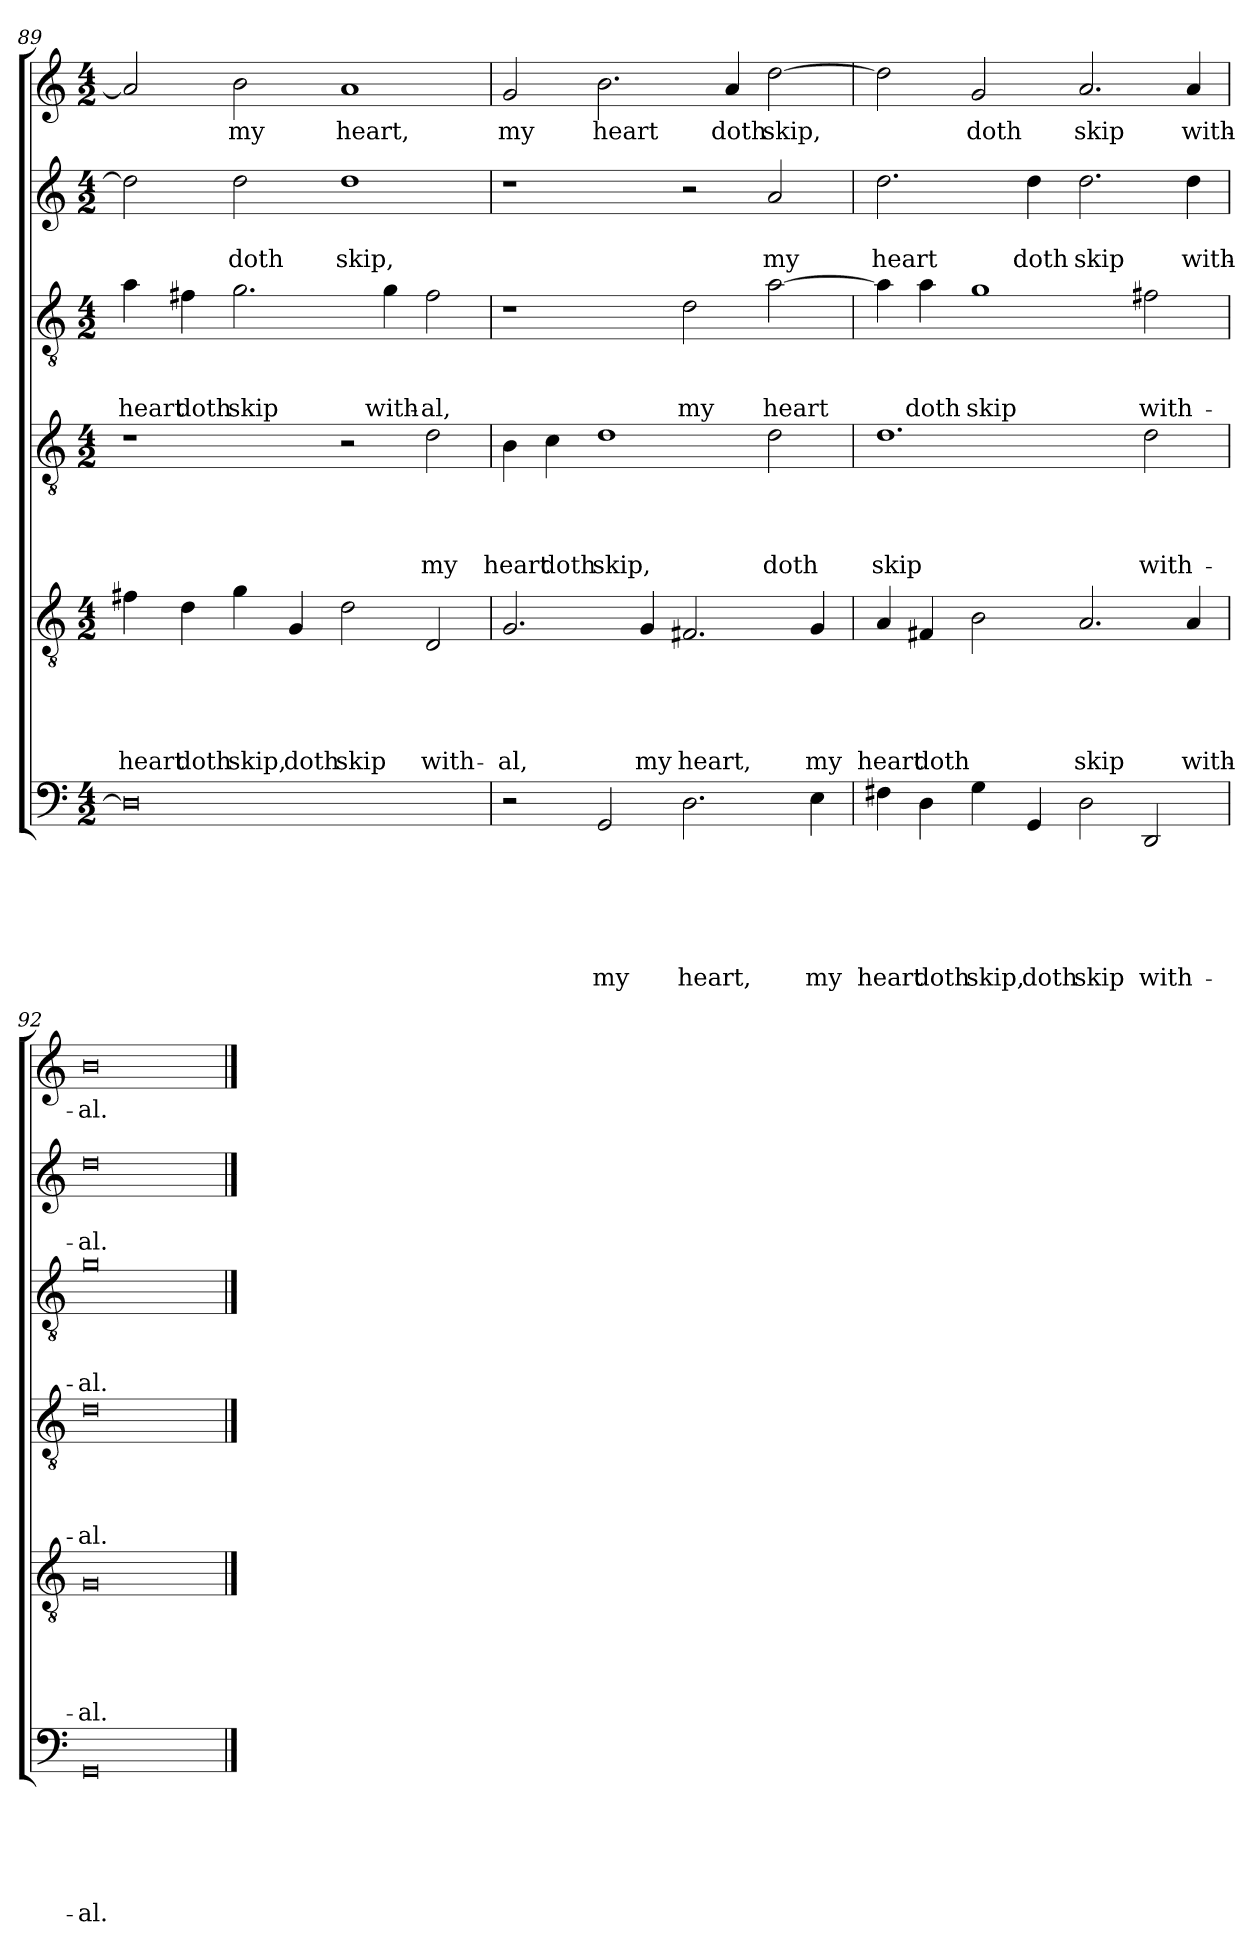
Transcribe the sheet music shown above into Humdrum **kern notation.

**kern	**text	**text	**text	**text	**text	**text	**kern	**text	**text	**text	**text	**text	**kern	**text	**text	**text	**text	**kern	**text	**text	**text	**kern	**text	**text	**kern	**text
*part6	*part6	*part6	*part6	*part6	*part6	*part6	*part5	*part5	*part5	*part5	*part5	*part5	*part4	*part4	*part4	*part4	*part4	*part3	*part3	*part3	*part3	*part2	*part2	*part2	*part1	*part1
*staff6	*staff6	*staff6	*staff6	*staff6	*staff6	*staff6	*staff5	*staff5	*staff5	*staff5	*staff5	*staff5	*staff4	*staff4	*staff4	*staff4	*staff4	*staff3	*staff3	*staff3	*staff3	*staff2	*staff2	*staff2	*staff1	*staff1
!!LO:LB:g=z
*clefF4	*	*	*	*	*	*	*clefGv2	*	*	*	*	*	*clefGv2	*	*	*	*	*clefGv2	*	*	*	*clefG2	*	*	*clefG2	*
*k[]	*	*	*	*	*	*	*k[]	*	*	*	*	*	*k[]	*	*	*	*	*k[]	*	*	*	*k[]	*	*	*k[]	*
*C:	*	*	*	*	*	*	*C:	*	*	*	*	*	*C:	*	*	*	*	*C:	*	*	*	*C:	*	*	*C:	*
*M4/2	*	*	*	*	*	*	*M4/2	*	*	*	*	*	*M4/2	*	*	*	*	*M4/2	*	*	*	*M4/2	*	*	*M4/2	*
=89	=89	=89	=89	=89	=89	=89	=89	=89	=89	=89	=89	=89	=89	=89	=89	=89	=89	=89	=89	=89	=89	=89	=89	=89	=89	=89
!	!	!	!	!	!	!	!	!	!	!	!	!LO:LY:b	!	!	!	!	!	!	!	!	!LO:LY:b	!	!	!	!	!
0D]	.	.	.	.	.	.	4f#X\	.	.	.	.	heart	1r	.	.	.	.	4a\	.	.	heart	2dd\]	.	.	2a/]	.
!	!	!	!	!	!	!	!	!	!	!	!	!LO:LY:b	!	!	!	!	!	!	!	!	!LO:LY:b	!	!	!	!	!
.	.	.	.	.	.	.	4d\	.	.	.	.	doth	.	.	.	.	.	4f#X\	.	.	doth	.	.	.	.	.
!	!	!	!	!	!	!	!	!	!	!	!	!LO:LY:b	!	!	!	!	!	!	!	!	!LO:LY:b	!	!	!LO:LY:b	!	!LO:LY:b
.	.	.	.	.	.	.	4g\	.	.	.	.	skip,	.	.	.	.	.	2.g\	.	.	skip	2dd\	.	doth	2b\	my
!	!	!	!	!	!	!	!	!	!	!	!	!LO:LY:b	!	!	!	!	!	!	!	!	!	!	!	!	!	!
.	.	.	.	.	.	.	4G/	.	.	.	.	doth	.	.	.	.	.	.	.	.	.	.	.	.	.	.
!	!	!	!	!	!	!	!	!	!	!	!	!LO:LY:b	!	!	!	!	!	!	!	!	!	!	!	!LO:LY:b	!	!LO:LY:b
.	.	.	.	.	.	.	2d\	.	.	.	.	skip	2r	.	.	.	.	.	.	.	.	1dd	.	skip,	1a	heart,
!	!	!	!	!	!	!	!	!	!	!	!	!	!	!	!	!	!	!	!	!	!LO:LY:b	!	!	!	!	!
.	.	.	.	.	.	.	.	.	.	.	.	.	.	.	.	.	.	4g\	.	.	with-	.	.	.	.	.
!	!	!	!	!	!	!	!	!	!	!	!	!LO:LY:b	!	!	!	!	!LO:LY:b	!	!	!	!LO:LY:b	!	!	!	!	!
.	.	.	.	.	.	.	2D/	.	.	.	.	with-	2d\	.	.	.	my	2f#\	.	.	-al,	.	.	.	.	.
=90	=90	=90	=90	=90	=90	=90	=90	=90	=90	=90	=90	=90	=90	=90	=90	=90	=90	=90	=90	=90	=90	=90	=90	=90	=90	=90
!	!	!	!	!	!	!	!	!	!	!	!	!LO:LY:b	!	!	!	!	!LO:LY:b	!	!	!	!	!	!	!	!	!LO:LY:b
2r	.	.	.	.	.	.	2.G/	.	.	.	.	-al,	4B\	.	.	.	heart	1r	.	.	.	1r	.	.	2g/	my
!	!	!	!	!	!	!	!	!	!	!	!	!	!	!	!	!	!LO:LY:b	!	!	!	!	!	!	!	!	!
.	.	.	.	.	.	.	.	.	.	.	.	.	4c\	.	.	.	doth	.	.	.	.	.	.	.	.	.
!	!	!	!	!	!	!LO:LY:b	!	!	!	!	!	!	!	!	!	!	!LO:LY:b	!	!	!	!	!	!	!	!	!LO:LY:b
2GG/	.	.	.	.	.	my	.	.	.	.	.	.	1d	.	.	.	skip,	.	.	.	.	.	.	.	2.b\	heart
!	!	!	!	!	!	!	!	!	!	!	!	!LO:LY:b	!	!	!	!	!	!	!	!	!	!	!	!	!	!
.	.	.	.	.	.	.	4G/	.	.	.	.	my	.	.	.	.	.	.	.	.	.	.	.	.	.	.
!	!	!	!	!	!	!LO:LY:b	!	!	!	!	!	!LO:LY:b	!	!	!	!	!	!	!	!	!LO:LY:b	!	!	!	!	!
2.D\	.	.	.	.	.	heart,	2.F#X/	.	.	.	.	heart,	.	.	.	.	.	2d\	.	.	my	2r	.	.	.	.
!	!	!	!	!	!	!	!	!	!	!	!	!	!	!	!	!	!	!	!	!	!	!	!	!	!	!LO:LY:b
.	.	.	.	.	.	.	.	.	.	.	.	.	.	.	.	.	.	.	.	.	.	.	.	.	4a/	doth
!	!	!	!	!	!	!	!	!	!	!	!	!	!	!	!	!	!LO:LY:b	!	!	!	!LO:LY:b	!	!	!LO:LY:b	!	!LO:LY:b
.	.	.	.	.	.	.	.	.	.	.	.	.	2d\	.	.	.	doth	[2a\	.	.	heart	2a/	.	my	[2dd\	skip,
!	!	!	!	!	!	!LO:LY:b	!	!	!	!	!	!LO:LY:b	!	!	!	!	!	!	!	!	!	!	!	!	!	!
4E\	.	.	.	.	.	my	4G/	.	.	.	.	my	.	.	.	.	.	.	.	.	.	.	.	.	.	.
=91	=91	=91	=91	=91	=91	=91	=91	=91	=91	=91	=91	=91	=91	=91	=91	=91	=91	=91	=91	=91	=91	=91	=91	=91	=91	=91
!	!	!	!	!	!	!LO:LY:b	!	!	!	!	!	!LO:LY:b	!	!	!	!	!LO:LY:b	!	!	!	!	!	!	!LO:LY:b	!	!
4F#X\	.	.	.	.	.	heart	4A/	.	.	.	.	heart	1.d	.	.	.	skip	4a\]	.	.	.	2.dd\	.	heart	2dd\]	.
!	!	!	!	!	!	!LO:LY:b	!	!	!	!	!	!LO:LY:b	!	!	!	!	!	!	!	!	!LO:LY:b	!	!	!	!	!
4D\	.	.	.	.	.	doth	4F#X/	.	.	.	.	doth	.	.	.	.	.	4a\	.	.	doth	.	.	.	.	.
!	!	!	!	!	!	!LO:LY:b	!	!	!	!	!	!	!	!	!	!	!	!	!	!	!LO:LY:b	!	!	!	!	!LO:LY:b
4G\	.	.	.	.	.	skip,	2B\	.	.	.	.	.	.	.	.	.	.	1g	.	.	skip	.	.	.	2g/	doth
!	!	!	!	!	!	!LO:LY:b	!	!	!	!	!	!	!	!	!	!	!	!	!	!	!	!	!	!LO:LY:b	!	!
4GG/	.	.	.	.	.	doth	.	.	.	.	.	.	.	.	.	.	.	.	.	.	.	4dd\	.	doth	.	.
!	!	!	!	!	!	!LO:LY:b	!	!	!	!	!	!LO:LY:b	!	!	!	!	!	!	!	!	!	!	!	!LO:LY:b	!	!LO:LY:b
2D\	.	.	.	.	.	skip	2.A/	.	.	.	.	skip	.	.	.	.	.	.	.	.	.	2.dd\	.	skip	2.a/	skip
!	!	!	!	!	!	!LO:LY:b	!	!	!	!	!	!	!	!	!	!	!LO:LY:b	!	!	!	!LO:LY:b	!	!	!	!	!
2DD/	.	.	.	.	.	with-	.	.	.	.	.	.	2d\	.	.	.	with-	2f#X\	.	.	with-	.	.	.	.	.
!	!	!	!	!	!	!	!	!	!	!	!	!LO:LY:b	!	!	!	!	!	!	!	!	!	!	!	!LO:LY:b	!	!LO:LY:b
.	.	.	.	.	.	.	4A/	.	.	.	.	with-	.	.	.	.	.	.	.	.	.	4dd\	.	with-	4a/	with-
=92	=92	=92	=92	=92	=92	=92	=92	=92	=92	=92	=92	=92	=92	=92	=92	=92	=92	=92	=92	=92	=92	=92	=92	=92	=92	=92
!	!	!	!	!	!	!LO:LY:b	!	!	!	!	!	!LO:LY:b	!	!	!	!	!LO:LY:b	!	!	!	!LO:LY:b	!	!	!LO:LY:b	!	!LO:LY:b
0GG	.	.	.	.	.	-al.	0G	.	.	.	.	-al.	0d	.	.	.	-al.	0g	.	.	-al.	0dd	.	-al.	0b	-al.
==	==	==	==	==	==	==	==	==	==	==	==	==	==	==	==	==	==	==	==	==	==	==	==	==	==	==
*-	*-	*-	*-	*-	*-	*-	*-	*-	*-	*-	*-	*-	*-	*-	*-	*-	*-	*-	*-	*-	*-	*-	*-	*-	*-	*-
